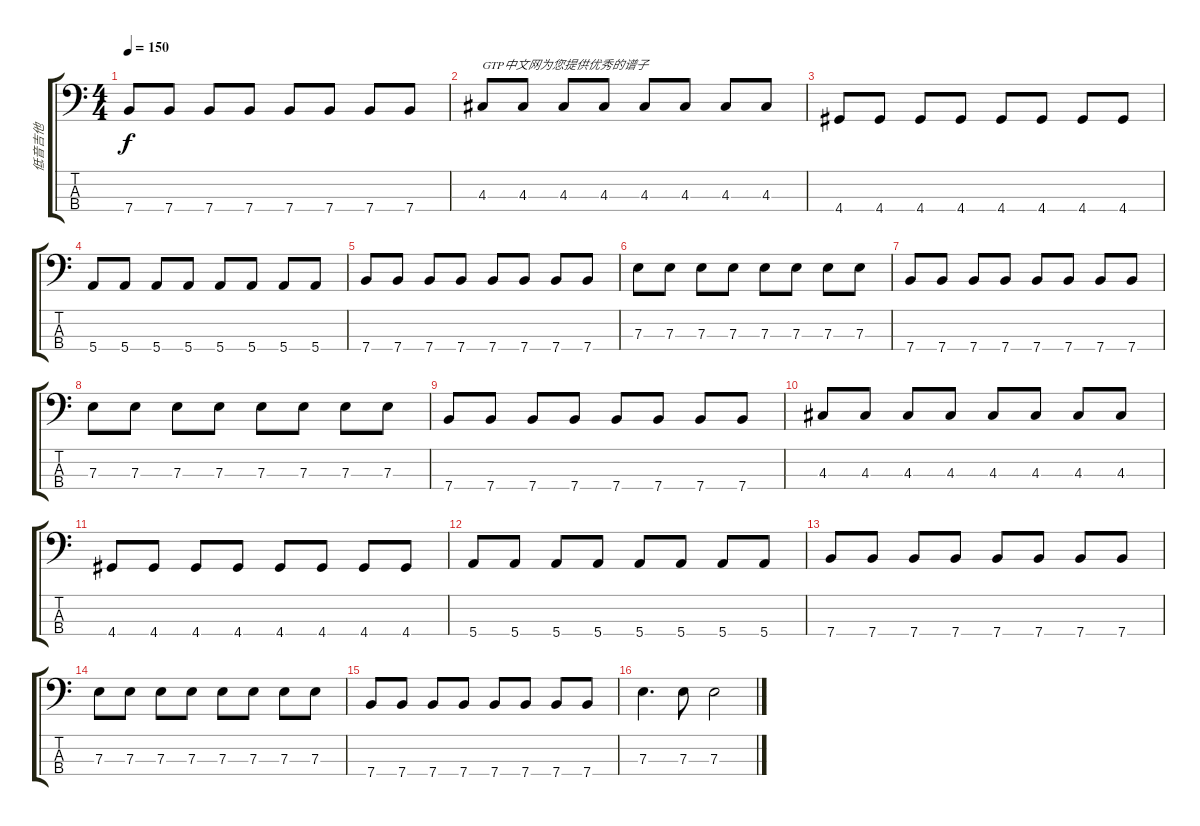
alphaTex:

\track ("低音吉他" "低音吉他") {instrument electricbassfinger}
\staff {score tabs}
\tuning (G2 D2 A1 E1) {hide}
\ts (4 4)
\tempo 150
\clef f4
\ks c
7.4.8{dy f} 7.4.8 7.4.8 7.4.8 7.4.8 7.4.8 7.4.8 7.4.8 |
4.3.8{txt "GTP中文网为您提供优秀的谱子"} 4.3.8 4.3.8 4.3.8 4.3.8 4.3.8 4.3.8 4.3.8 |
4.4.8 4.4.8 4.4.8 4.4.8 4.4.8 4.4.8 4.4.8 4.4.8 |
5.4.8 5.4.8 5.4.8 5.4.8 5.4.8 5.4.8 5.4.8 5.4.8 |
7.4.8 7.4.8 7.4.8 7.4.8 7.4.8 7.4.8 7.4.8 7.4.8 |
7.3.8 7.3.8 7.3.8 7.3.8 7.3.8 7.3.8 7.3.8 7.3.8 |
7.4.8 7.4.8 7.4.8 7.4.8 7.4.8 7.4.8 7.4.8 7.4.8 |
7.3.8 7.3.8 7.3.8 7.3.8 7.3.8 7.3.8 7.3.8 7.3.8 |
7.4.8 7.4.8 7.4.8 7.4.8 7.4.8 7.4.8 7.4.8 7.4.8 |
4.3.8 4.3.8 4.3.8 4.3.8 4.3.8 4.3.8 4.3.8 4.3.8 |
4.4.8 4.4.8 4.4.8 4.4.8 4.4.8 4.4.8 4.4.8 4.4.8 |
5.4.8 5.4.8 5.4.8 5.4.8 5.4.8 5.4.8 5.4.8 5.4.8 |
7.4.8 7.4.8 7.4.8 7.4.8 7.4.8 7.4.8 7.4.8 7.4.8 |
7.3.8 7.3.8 7.3.8 7.3.8 7.3.8 7.3.8 7.3.8 7.3.8 |
7.4.8 7.4.8 7.4.8 7.4.8 7.4.8 7.4.8 7.4.8 7.4.8 |
7.3.4{d} 7.3.8 7.3.2
